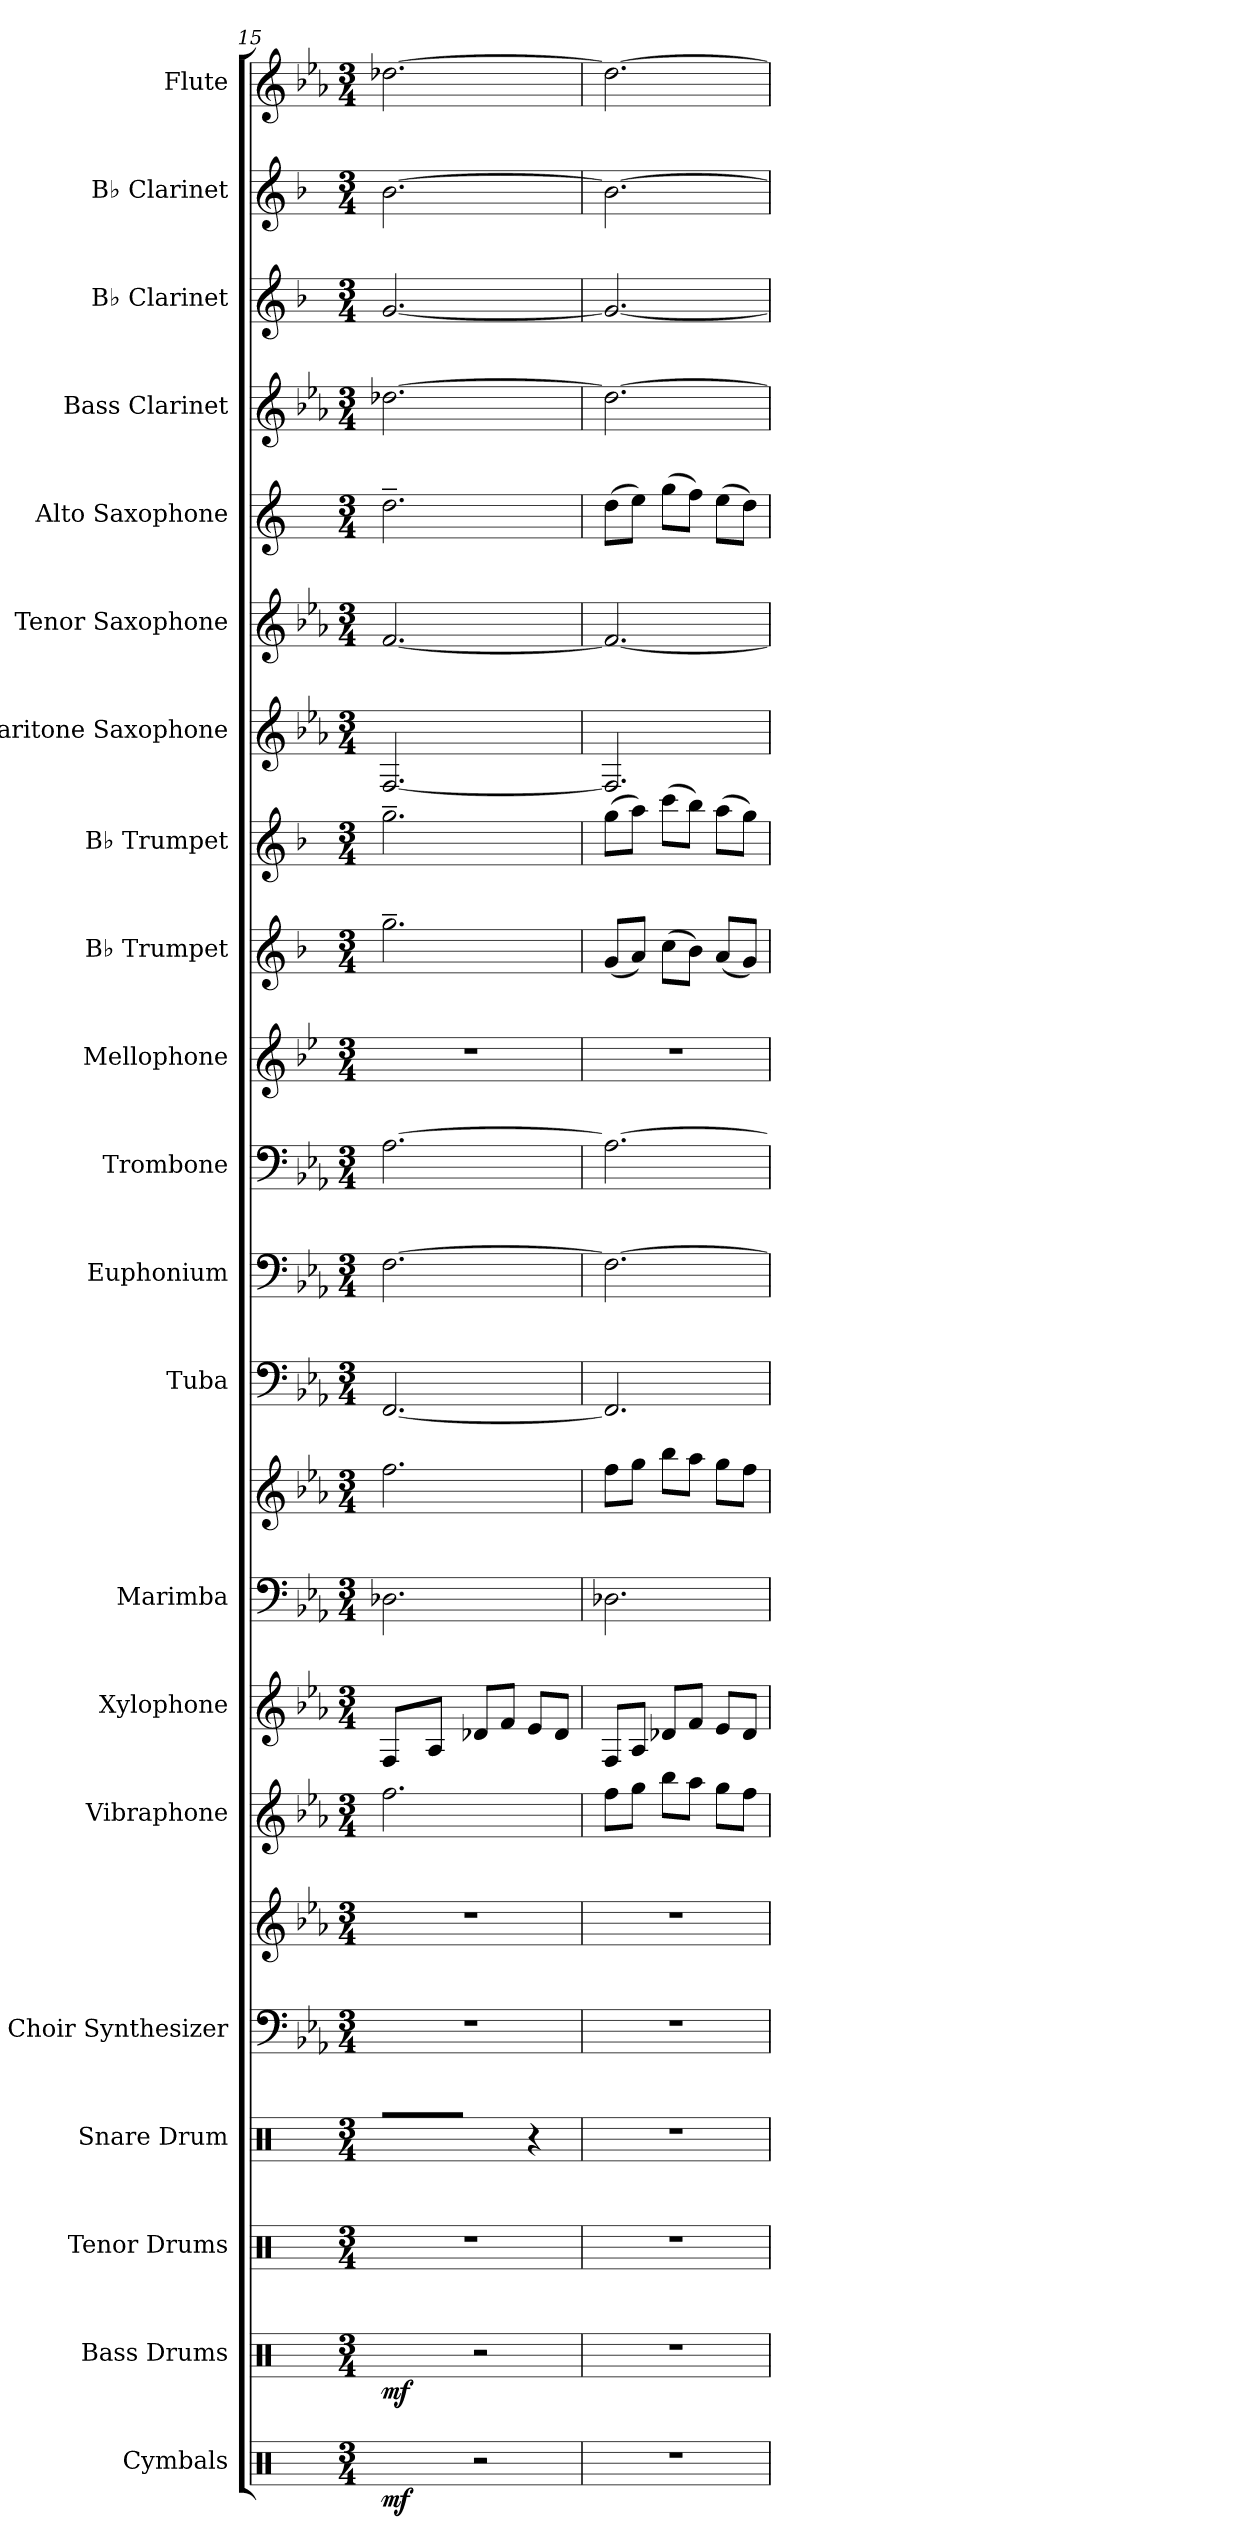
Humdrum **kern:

**kern	**dynam	**kern	**dynam	**kern	**kern	**kern	**kern	**kern	**kern	**kern	**kern	**kern	**kern	**kern	**kern	**kern	**kern	**kern	**kern	**kern	**kern	**kern	**kern	**kern
*part21	*part21	*part20	*part20	*part19	*part18	*part17	*part17	*part16	*part15	*part14	*part14	*part13	*part12	*part11	*part10	*part9	*part8	*part7	*part6	*part5	*part4	*part3	*part2	*part1
*staff23	*staff23	*staff22	*staff22	*staff21	*staff20	*staff19	*staff18	*staff17	*staff16	*staff15	*staff14	*staff13	*staff12	*staff11	*staff10	*staff9	*staff8	*staff7	*staff6	*staff5	*staff4	*staff3	*staff2	*staff1
*I"Cymbals	*	*I"Bass Drums	*	*I"Tenor Drums	*I"Snare Drum	*I"Choir Synthesizer	*	*I"Vibraphone	*I"Xylophone	*I"Marimba	*	*I"Tuba	*I"Euphonium	*I"Trombone	*I"Mellophone	*I"B♭ Trumpet	*I"B♭ Trumpet	*I"Baritone Saxophone	*I"Tenor Saxophone	*I"Alto Saxophone	*I"Bass Clarinet	*I"B♭ Clarinet	*I"B♭ Clarinet	*I"Flute
*I'Cym.	*	*I'B.D.	*	*I'T.D.	*I'S.D.	*I'Synth.	*	*I'Vib.	*I'Xyl.	*I'Mrm.	*	*I'Tba.	*I'Euph.	*I'Tbn.	*I'Mello.	*I'B♭ Tpt.	*I'B♭ Tpt.	*I'Bar. Sax.	*I'T. Sax.	*I'A. Sax.	*I'B. Cl.	*I'B♭ Cl.	*I'B♭ Cl.	*I'Fl.
*clefX	*	*clefX	*	*clefX	*clefX	*clefF4	*clefG2	*clefG2	*clefG2	*clefF4	*clefG2	*clefF4	*clefF4	*clefF4	*clefG2	*clefG2	*clefG2	*clefG2	*clefG2	*clefG2	*clefG2	*clefG2	*clefG2	*clefG2
*	*	*	*	*	*	*	*	*	*ITrd-7c-12	*	*	*	*	*	*ITrd4c7	*ITrd1c2	*ITrd1c2	*ITrd12c21	*ITrd8c14	*ITrd5c9	*ITrd8c14	*ITrd1c2	*ITrd1c2	*
*k[]	*	*k[]	*	*k[]	*k[]	*k[b-e-a-]	*k[b-e-a-]	*k[b-e-a-]	*k[b-e-a-]	*k[b-e-a-]	*k[b-e-a-]	*k[b-e-a-]	*k[b-e-a-]	*k[b-e-a-]	*k[b-e-a-]	*k[b-e-a-]	*k[b-e-a-]	*k[b-e-a-]	*k[b-e-a-]	*k[b-e-a-]	*k[b-e-a-]	*k[b-e-a-]	*k[b-e-a-]	*k[b-e-a-]
*M3/4	*	*M3/4	*	*M3/4	*M3/4	*M3/4	*M3/4	*M3/4	*M3/4	*M3/4	*M3/4	*M3/4	*M3/4	*M3/4	*M3/4	*M3/4	*M3/4	*M3/4	*M3/4	*M3/4	*M3/4	*M3/4	*M3/4	*M3/4
=15	=15	=15	=15	=15	=15	=15	=15	=15	=15	=15	=15	=15	=15	=15	=15	=15	=15	=15	=15	=15	=15	=15	=15	=15
!	!LO:DY:b	!	!LO:DY:b	!	!	!	!	!	!	!	!	!	!	!	!	!	!	!	!	!	!	!	!	!
*	*	*	*	*	*tremolo	*	*	*	*	*	*	*	*	*	*	*	*	*	*	*	*	*	*	*
4R/	mf	4R/	mf	2.r	32R/LLL	2.r	2.r	2.ff\	8f/L	2.D-X\	2.ff\	[2.FF/	[2.F\	[2.A-\	2.r	2.ff~\	2.ff~\	[2.FF/	[2.F/	2.f~\	[2.d-X\	[2.f/	[2.a-\	[2.dd-X\
.	.	.	.	.	32R/	.	.	.	.	.	.	.	.	.	.	.	.	.	.	.	.	.	.	.
.	.	.	.	.	32R/	.	.	.	.	.	.	.	.	.	.	.	.	.	.	.	.	.	.	.
.	.	.	.	.	32R/	.	.	.	.	.	.	.	.	.	.	.	.	.	.	.	.	.	.	.
.	.	.	.	.	32R/	.	.	.	8a-/J	.	.	.	.	.	.	.	.	.	.	.	.	.	.	.
.	.	.	.	.	32R/	.	.	.	.	.	.	.	.	.	.	.	.	.	.	.	.	.	.	.
.	.	.	.	.	32R/	.	.	.	.	.	.	.	.	.	.	.	.	.	.	.	.	.	.	.
.	.	.	.	.	32R/JJJ	.	.	.	.	.	.	.	.	.	.	.	.	.	.	.	.	.	.	.
*	*	*	*	*	*Xtremolo	*	*	*	*	*	*	*	*	*	*	*	*	*	*	*	*	*	*	*
2r	.	2r	.	.	4R/	.	.	.	8dd-X/L	.	.	.	.	.	.	.	.	.	.	.	.	.	.	.
.	.	.	.	.	.	.	.	.	8ff/J	.	.	.	.	.	.	.	.	.	.	.	.	.	.	.
.	.	.	.	.	4r	.	.	.	8ee-/L	.	.	.	.	.	.	.	.	.	.	.	.	.	.	.
.	.	.	.	.	.	.	.	.	8dd-/J	.	.	.	.	.	.	.	.	.	.	.	.	.	.	.
=16	=16	=16	=16	=16	=16	=16	=16	=16	=16	=16	=16	=16	=16	=16	=16	=16	=16	=16	=16	=16	=16	=16	=16	=16
2.r	.	2.r	.	2.r	2.r	2.r	2.r	8ff\L	8f/L	2.D-X\	8ff\L	2.FF/]	2.F\_	2.A-\_	2.r	(<8f/L	(>8ff\L	2.FF/]	2.F/_	(>8f\L	2.d-\_	2.f/_	2.a-\_	2.dd-\_
.	.	.	.	.	.	.	.	8gg\J	8a-/J	.	8gg\J	.	.	.	.	8g/J)	8gg\J)	.	.	8g\J)	.	.	.	.
.	.	.	.	.	.	.	.	8bb-\L	8dd-X/L	.	8bb-\L	.	.	.	.	(>8b-\L	(>8bb-\L	.	.	(>8b-\L	.	.	.	.
.	.	.	.	.	.	.	.	8aa-\J	8ff/J	.	8aa-\J	.	.	.	.	8a-\J)	8aa-\J)	.	.	8a-\J)	.	.	.	.
.	.	.	.	.	.	.	.	8gg\L	8ee-/L	.	8gg\L	.	.	.	.	(<8g/L	(>8gg\L	.	.	(>8g\L	.	.	.	.
.	.	.	.	.	.	.	.	8ff\J	8dd-/J	.	8ff\J	.	.	.	.	8f/J)	8ff\J)	.	.	8f\J)	.	.	.	.
=	=	=	=	=	=	=	=	=	=	=	=	=	=	=	=	=	=	=	=	=	=	=	=	=
*-	*-	*-	*-	*-	*-	*-	*-	*-	*-	*-	*-	*-	*-	*-	*-	*-	*-	*-	*-	*-	*-	*-	*-	*-
